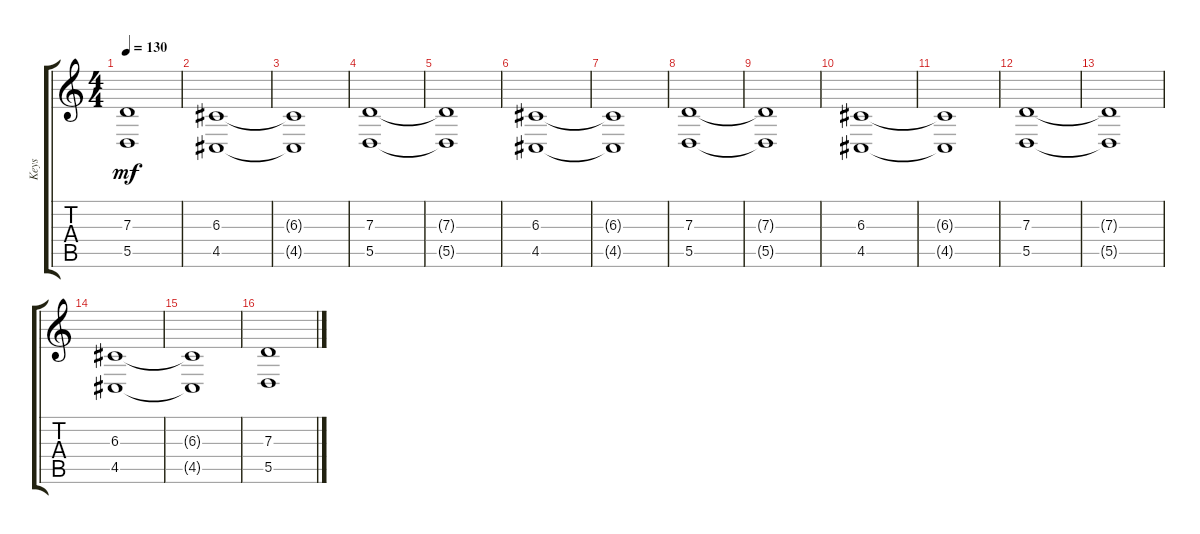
\track ("Keys" "Keys") {instrument synthstrings2}
\staff {score tabs}
\tuning (E4 B3 G3 D3 A2 E2) {hide}
\ts (4 4)
\tempo 130
\clef g2
\ks c
(7.3{t} 5.5{t}).1{dy mf} |
(6.3 4.5).1 |
(6.3{t} 4.5{t}).1 |
(7.3 5.5).1 |
(7.3{t} 5.5{t}).1 |
(6.3 4.5).1 |
(6.3{t} 4.5{t}).1 |
(7.3 5.5).1 |
(7.3{t} 5.5{t}).1 |
(6.3 4.5).1 |
(6.3{t} 4.5{t}).1 |
(7.3 5.5).1 |
(7.3{t} 5.5{t}).1 |
(6.3 4.5).1 |
(6.3{t} 4.5{t}).1 |
(7.3 5.5).1
